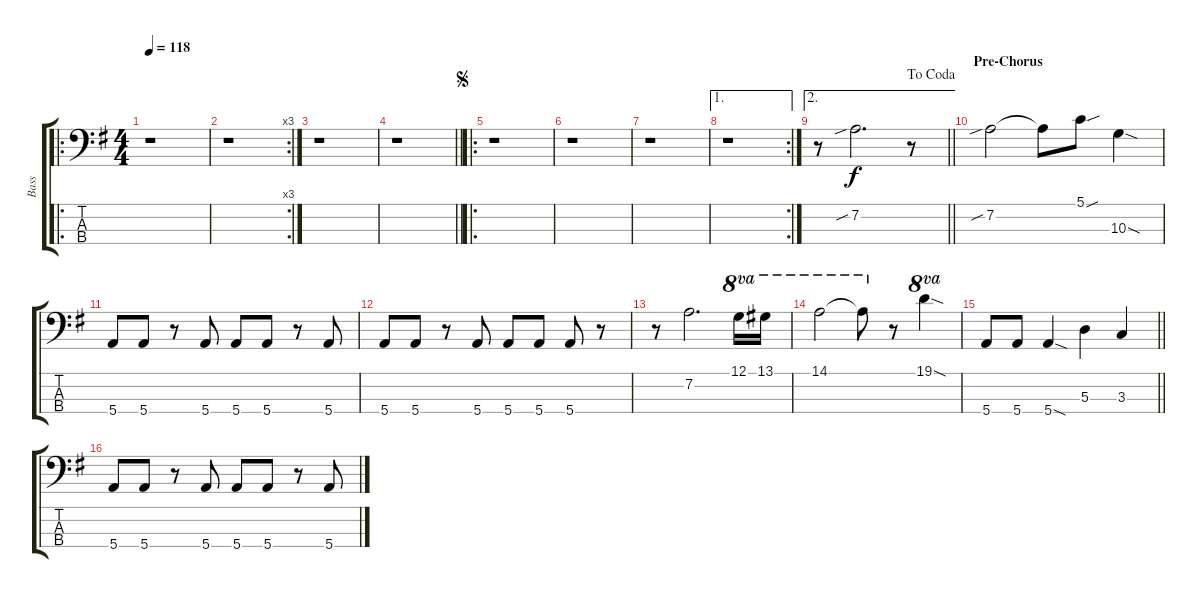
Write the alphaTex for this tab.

\track ("Bass" "Bass") {instrument electricbassfinger}
\staff {score tabs}
\tuning (G2 D2 A1 E1) {hide}
\ro
\ts (4 4)
\tempo 118
\clef f4
\ks g
r.1{dy f} |
\rc 3
r.1 |
r.1 |
\barLineRight lightlight
r.1 |
\ro
\jump segno
r.1 |
r.1 |
r.1 |
\ae 1
\rc 2
r.1 |
\ae 2
\jump dacoda
\barLineRight lightlight
r.8 7.2{sib}.2{d} r.8 |
\section ("" "Pre-Chorus")
7.2{sib}.2 7.2{t}.8 5.1{sou}.8 10.3{sod}.4 |
5.4.8 5.4.8 r.8 5.4.8 5.4.8 5.4.8 r.8 5.4.8 |
5.4.8 5.4.8 r.8 5.4.8 5.4.8 5.4.8 5.4.8 r.8 |
r.8 7.2.2{d} 12.1.16{ot 8va} 13.1.16{ot 8va} |
14.1.2{ot 8va} 14.1{t}.8{ot 8va} r.8 19.1{sod}.4{ot 8va} |
\barLineRight lightlight
5.4.8 5.4.8 5.4{sod}.4 5.3.4 3.3.4 |
5.4.8 5.4.8 r.8 5.4.8 5.4.8 5.4.8 r.8 5.4.8
